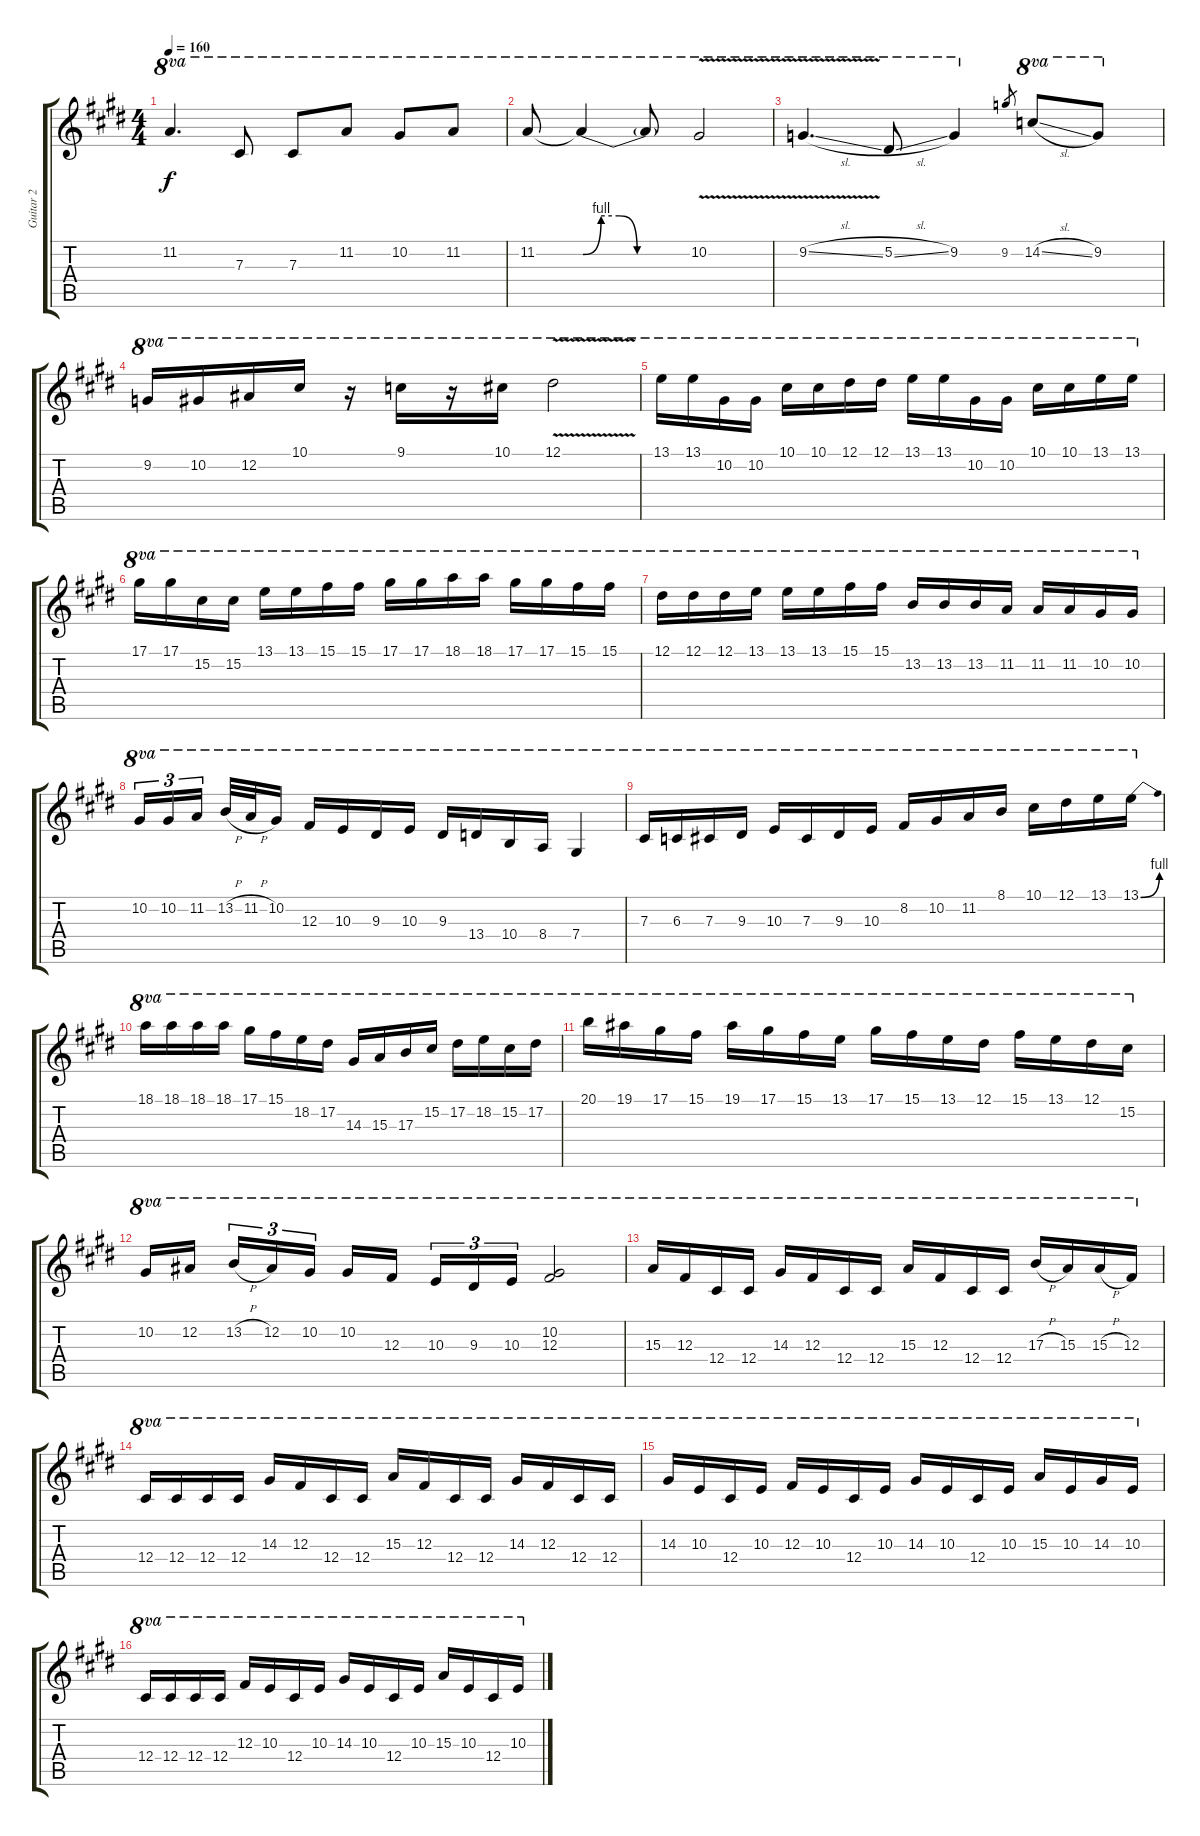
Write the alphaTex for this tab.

\track ("Guitar 2" "Guitar 2") {instrument distortionguitar}
\staff {score tabs}
\tuning (Eb4 Bb3 Gb3 Db3 Ab2 Db2) {hide}
\ts (4 4)
\tempo 160
\clef g2
\ks e
11.2.4{d ot 8va dy f} 7.3.8{ot 8va} 7.3.8{ot 8va} 11.2.8{ot 8va} 10.2.8{ot 8va} 11.2.8{ot 8va} |
11.2.8{ot 8va} 11.2{be (custom 0 0 10 4 20 4 30 0 60 0) t}.4{ot 8va} 11.2{t}.8{ot 8va} 10.2{v}.2{ot 8va} |
9.2{v sl}.4{d ot 8va} 5.2{sl}.8{ot 8va} 9.2.4{ot 8va} 9.2.8{gr} 14.2{sl}.8{ot 8va} 9.2.8{ot 8va} |
9.2.16{ot 8va} 10.2.16{ot 8va} 12.2.16{ot 8va} 10.1.16{ot 8va} r.16{ot 8va} 9.1.16{ot 8va} r.16{ot 8va} 10.1.16{ot 8va} 12.1{v}.2{ot 8va} |
13.1.16{ot 8va} 13.1.16{ot 8va} 10.2.16{ot 8va} 10.2.16{ot 8va} 10.1.16{ot 8va} 10.1.16{ot 8va} 12.1.16{ot 8va} 12.1.16{ot 8va} 13.1.16{ot 8va} 13.1.16{ot 8va} 10.2.16{ot 8va} 10.2.16{ot 8va} 10.1.16{ot 8va} 10.1.16{ot 8va} 13.1.16{ot 8va} 13.1.16{ot 8va} |
17.1.16{ot 8va} 17.1.16{ot 8va} 15.2.16{ot 8va} 15.2.16{ot 8va} 13.1.16{ot 8va} 13.1.16{ot 8va} 15.1.16{ot 8va} 15.1.16{ot 8va} 17.1.16{ot 8va} 17.1.16{ot 8va} 18.1.16{ot 8va} 18.1.16{ot 8va} 17.1.16{ot 8va} 17.1.16{ot 8va} 15.1.16{ot 8va} 15.1.16{ot 8va} |
12.1.16{ot 8va} 12.1.16{ot 8va} 12.1.16{ot 8va} 13.1.16{ot 8va} 13.1.16{ot 8va} 13.1.16{ot 8va} 15.1.16{ot 8va} 15.1.16{ot 8va} 13.2.16{ot 8va} 13.2.16{ot 8va} 13.2.16{ot 8va} 11.2.16{ot 8va} 11.2.16{ot 8va} 11.2.16{ot 8va} 10.2.16{ot 8va} 10.2.16{ot 8va} |
10.2.16{tu (3 2) ot 8va} 10.2.16{tu (3 2) ot 8va} 11.2.16{tu (3 2) ot 8va beam splitsecondary} 13.2{h}.32{ot 8va} 11.2{h}.32{ot 8va beam merge} 10.2.16{ot 8va beam split} 12.3.16{ot 8va} 10.3.16{ot 8va} 9.3.16{ot 8va beam merge} 10.3.16{ot 8va beam split} 9.3.16{ot 8va} 13.4.16{ot 8va} 10.4.16{ot 8va beam merge} 8.4.16{ot 8va} 7.4.4{ot 8va} |
7.3.16{ot 8va} 6.3.16{ot 8va} 7.3.16{ot 8va} 9.3.16{ot 8va} 10.3.16{ot 8va} 7.3.16{ot 8va} 9.3.16{ot 8va} 10.3.16{ot 8va} 8.2.16{ot 8va} 10.2.16{ot 8va} 11.2.16{ot 8va} 8.1.16{ot 8va} 10.1.16{ot 8va} 12.1.16{ot 8va} 13.1.16{ot 8va} 13.1{be (bend 0 0 60 4)}.16{ot 8va} |
18.1.16{ot 8va} 18.1.16{ot 8va} 18.1.16{ot 8va} 18.1.16{ot 8va} 17.1.16{ot 8va} 15.1.16{ot 8va} 18.2.16{ot 8va} 17.2.16{ot 8va} 14.3.16{ot 8va} 15.3.16{ot 8va} 17.3.16{ot 8va} 15.2.16{ot 8va} 17.2.16{ot 8va} 18.2.16{ot 8va} 15.2.16{ot 8va} 17.2.16{ot 8va} |
20.1.16{ot 8va} 19.1.16{ot 8va} 17.1.16{ot 8va} 15.1.16{ot 8va} 19.1.16{ot 8va} 17.1.16{ot 8va} 15.1.16{ot 8va} 13.1.16{ot 8va} 17.1.16{ot 8va} 15.1.16{ot 8va} 13.1.16{ot 8va} 12.1.16{ot 8va} 15.1.16{ot 8va} 13.1.16{ot 8va} 12.1.16{ot 8va} 15.2.16{ot 8va} |
10.2.16{ot 8va} 12.2.16{ot 8va beam splitsecondary} 13.2{h}.16{tu (3 2) ot 8va} 12.2.16{tu (3 2) ot 8va} 10.2.16{tu (3 2) ot 8va} 10.2.16{ot 8va} 12.3.16{ot 8va beam splitsecondary} 10.3.16{tu (3 2) ot 8va} 9.3.16{tu (3 2) ot 8va} 10.3.16{tu (3 2) ot 8va} (10.2 12.3).2{ot 8va} |
15.3.16{ot 8va} 12.3.16{ot 8va} 12.4.16{ot 8va} 12.4.16{ot 8va} 14.3.16{ot 8va} 12.3.16{ot 8va} 12.4.16{ot 8va} 12.4.16{ot 8va} 15.3.16{ot 8va} 12.3.16{ot 8va} 12.4.16{ot 8va} 12.4.16{ot 8va} 17.3{h}.16{ot 8va} 15.3.16{ot 8va} 15.3{h}.16{ot 8va} 12.3.16{ot 8va} |
12.4.16{ot 8va} 12.4.16{ot 8va} 12.4.16{ot 8va} 12.4.16{ot 8va} 14.3.16{ot 8va} 12.3.16{ot 8va} 12.4.16{ot 8va} 12.4.16{ot 8va} 15.3.16{ot 8va} 12.3.16{ot 8va} 12.4.16{ot 8va} 12.4.16{ot 8va} 14.3.16{ot 8va} 12.3.16{ot 8va} 12.4.16{ot 8va} 12.4.16{ot 8va} |
14.3.16{ot 8va} 10.3.16{ot 8va} 12.4.16{ot 8va} 10.3.16{ot 8va} 12.3.16{ot 8va} 10.3.16{ot 8va} 12.4.16{ot 8va} 10.3.16{ot 8va} 14.3.16{ot 8va} 10.3.16{ot 8va} 12.4.16{ot 8va} 10.3.16{ot 8va} 15.3.16{ot 8va} 10.3.16{ot 8va} 14.3.16{ot 8va} 10.3.16{ot 8va} |
12.4.16{ot 8va} 12.4.16{ot 8va} 12.4.16{ot 8va} 12.4.16{ot 8va} 12.3.16{ot 8va} 10.3.16{ot 8va} 12.4.16{ot 8va} 10.3.16{ot 8va} 14.3.16{ot 8va} 10.3.16{ot 8va} 12.4.16{ot 8va} 10.3.16{ot 8va} 15.3.16{ot 8va} 10.3.16{ot 8va} 12.4.16{ot 8va} 10.3.16{ot 8va}
